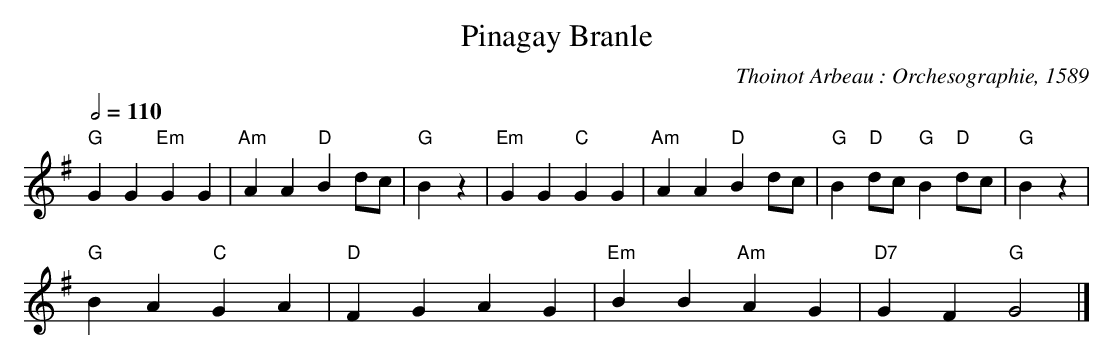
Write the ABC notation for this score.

X:1
T:Pinagay Branle
C:Thoinot Arbeau : Orchesographie, 1589
L:1/4
Q:1/2=110
M:none
K:G
"G"GG "Em"GG | "Am"AA "D"Bd/c/ | "G"Bz | "Em"GG "C"GG | "Am"AA "D"Bd/c/ | "G"B"D"d/c/ "G"B"D"d/c/ | "G"Bz |
"G"BA "C"GA | "D"FG AG | "Em"BB "Am"AG | "D7"GF "G"G2 |]
